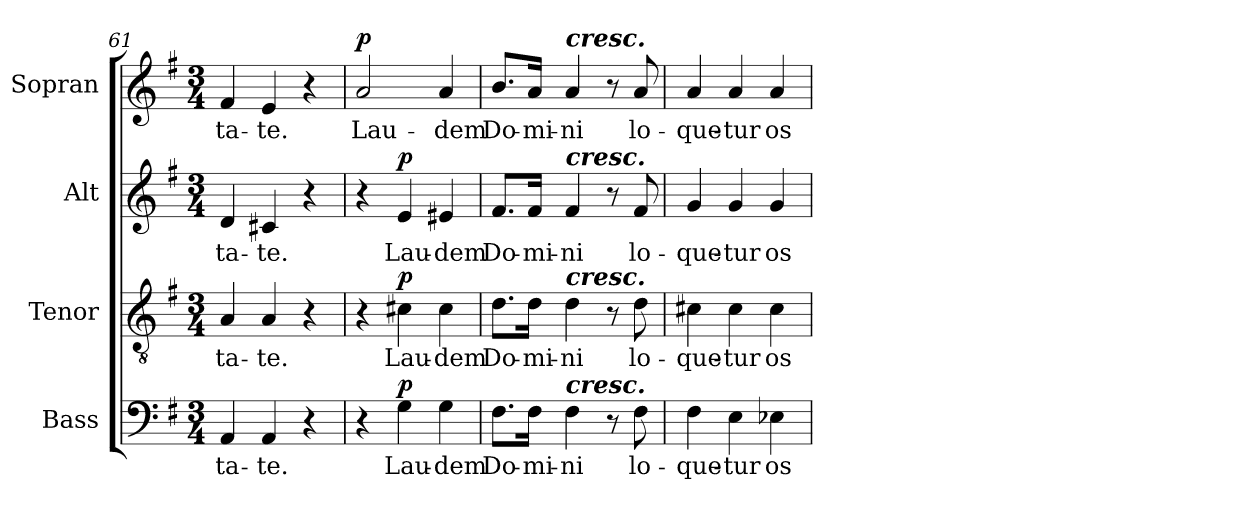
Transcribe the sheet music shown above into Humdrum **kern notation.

**kern	**text	**dynam	**kern	**text	**dynam	**kern	**text	**dynam	**kern	**text	**dynam
*part4	*part4	*part4	*part3	*part3	*part3	*part2	*part2	*part2	*part1	*part1	*part1
*staff4	*staff4	*staff4	*staff3	*staff3	*staff3	*staff2	*staff2	*staff2	*staff1	*staff1	*staff1
*I"Bass	*	*	*I"Tenor	*	*	*I"Alt	*	*	*I"Sopran	*	*
*I'B.	*	*	*I'T.	*	*	*I'A.	*	*	*I'S.	*	*
!!LO:LB:g=z
*clefF4	*	*	*clefGv2	*	*	*clefG2	*	*	*clefG2	*	*
*k[f#]	*	*	*k[f#]	*	*	*k[f#]	*	*	*k[f#]	*	*
*G:	*	*	*G:	*	*	*G:	*	*	*G:	*	*
*M3/4	*	*	*M3/4	*	*	*M3/4	*	*	*M3/4	*	*
=61	=61	=61	=61	=61	=61	=61	=61	=61	=61	=61	=61
!	!LO:LY:b	!	!	!LO:LY:b	!	!	!LO:LY:b	!	!	!LO:LY:b	!
4AA/	-ta-	.	4A/	-ta-	.	4d/	-ta-	.	4f#/	-ta-	.
!	!LO:LY:b	!	!	!LO:LY:b	!	!	!LO:LY:b	!	!	!LO:LY:b	!
4AA/	-te.	.	4A/	-te.	.	4c#X/	-te.	.	4e/	-te.	.
4r	.	.	4r	.	.	4r	.	.	4r	.	.
=62	=62	=62	=62	=62	=62	=62	=62	=62	=62	=62	=62
!	!	!	!	!	!	!	!	!	!	!LO:LY:b	!LO:DY:a
4r	.	.	4r	.	.	4r	.	.	2a/	Lau-	p
!	!LO:LY:b	!LO:DY:a	!	!LO:LY:b	!LO:DY:a	!	!LO:LY:b	!LO:DY:a	!	!	!
4G\	Lau-	p	4c#X\	Lau-	p	4e/	Lau-	p	.	.	.
!	!LO:LY:b	!	!	!LO:LY:b	!	!	!LO:LY:b	!	!	!LO:LY:b	!
4G\	-dem	.	4c#\	-dem	.	4e#X/	-dem	.	4a/	-dem	.
=63	=63	=63	=63	=63	=63	=63	=63	=63	=63	=63	=63
!	!LO:LY:b	!	!	!LO:LY:b	!	!	!LO:LY:b	!	!	!LO:LY:b	!
8.F#\L	Do-	.	8.d\L	Do-	.	8.f#/L	Do-	.	8.b/L	Do-	.
!	!LO:LY:b	!	!	!LO:LY:b	!	!	!LO:LY:b	!	!	!LO:LY:b	!
16F#\Jk	-mi-	.	16d\Jk	-mi-	.	16f#/Jk	-mi-	.	16a/Jk	-mi-	.
!	!	!	!	!	!	!	!	!	!LO:TX:a:Bi:t=cresc.	!	!
!	!	!	!	!	!	!LO:TX:a:Bi:t=cresc.	!	!	!	!	!
!	!	!	!LO:TX:a:Bi:t=cresc.	!	!	!	!	!	!	!	!
!LO:TX:a:Bi:t=cresc.	!	!	!	!	!	!	!	!	!	!	!
!	!LO:LY:b	!	!	!LO:LY:b	!	!	!LO:LY:b	!	!	!LO:LY:b	!
4F#\	-ni	.	4d\	-ni	.	4f#/	-ni	.	4a/	-ni	.
8r	.	.	8r	.	.	8r	.	.	8r	.	.
!	!LO:LY:b	!	!	!LO:LY:b	!	!	!LO:LY:b	!	!	!LO:LY:b	!
8F#\	lo-	.	8d\	lo-	.	8f#/	lo-	.	8a/	lo-	.
=64	=64	=64	=64	=64	=64	=64	=64	=64	=64	=64	=64
!	!LO:LY:b	!	!	!LO:LY:b	!	!	!LO:LY:b	!	!	!LO:LY:b	!
4F#\	-que-	.	4c#X\	-que-	.	4g/	-que-	.	4a/	-que-	.
!	!LO:LY:b	!	!	!LO:LY:b	!	!	!LO:LY:b	!	!	!LO:LY:b	!
4E\	-tur	.	4c#\	-tur	.	4g/	-tur	.	4a/	-tur	.
!	!LO:LY:b	!	!	!LO:LY:b	!	!	!LO:LY:b	!	!	!LO:LY:b	!
4E-X\	os	.	4c#\	os	.	4g/	os	.	4a/	os	.
=	=	=	=	=	=	=	=	=	=	=	=
*-	*-	*-	*-	*-	*-	*-	*-	*-	*-	*-	*-
